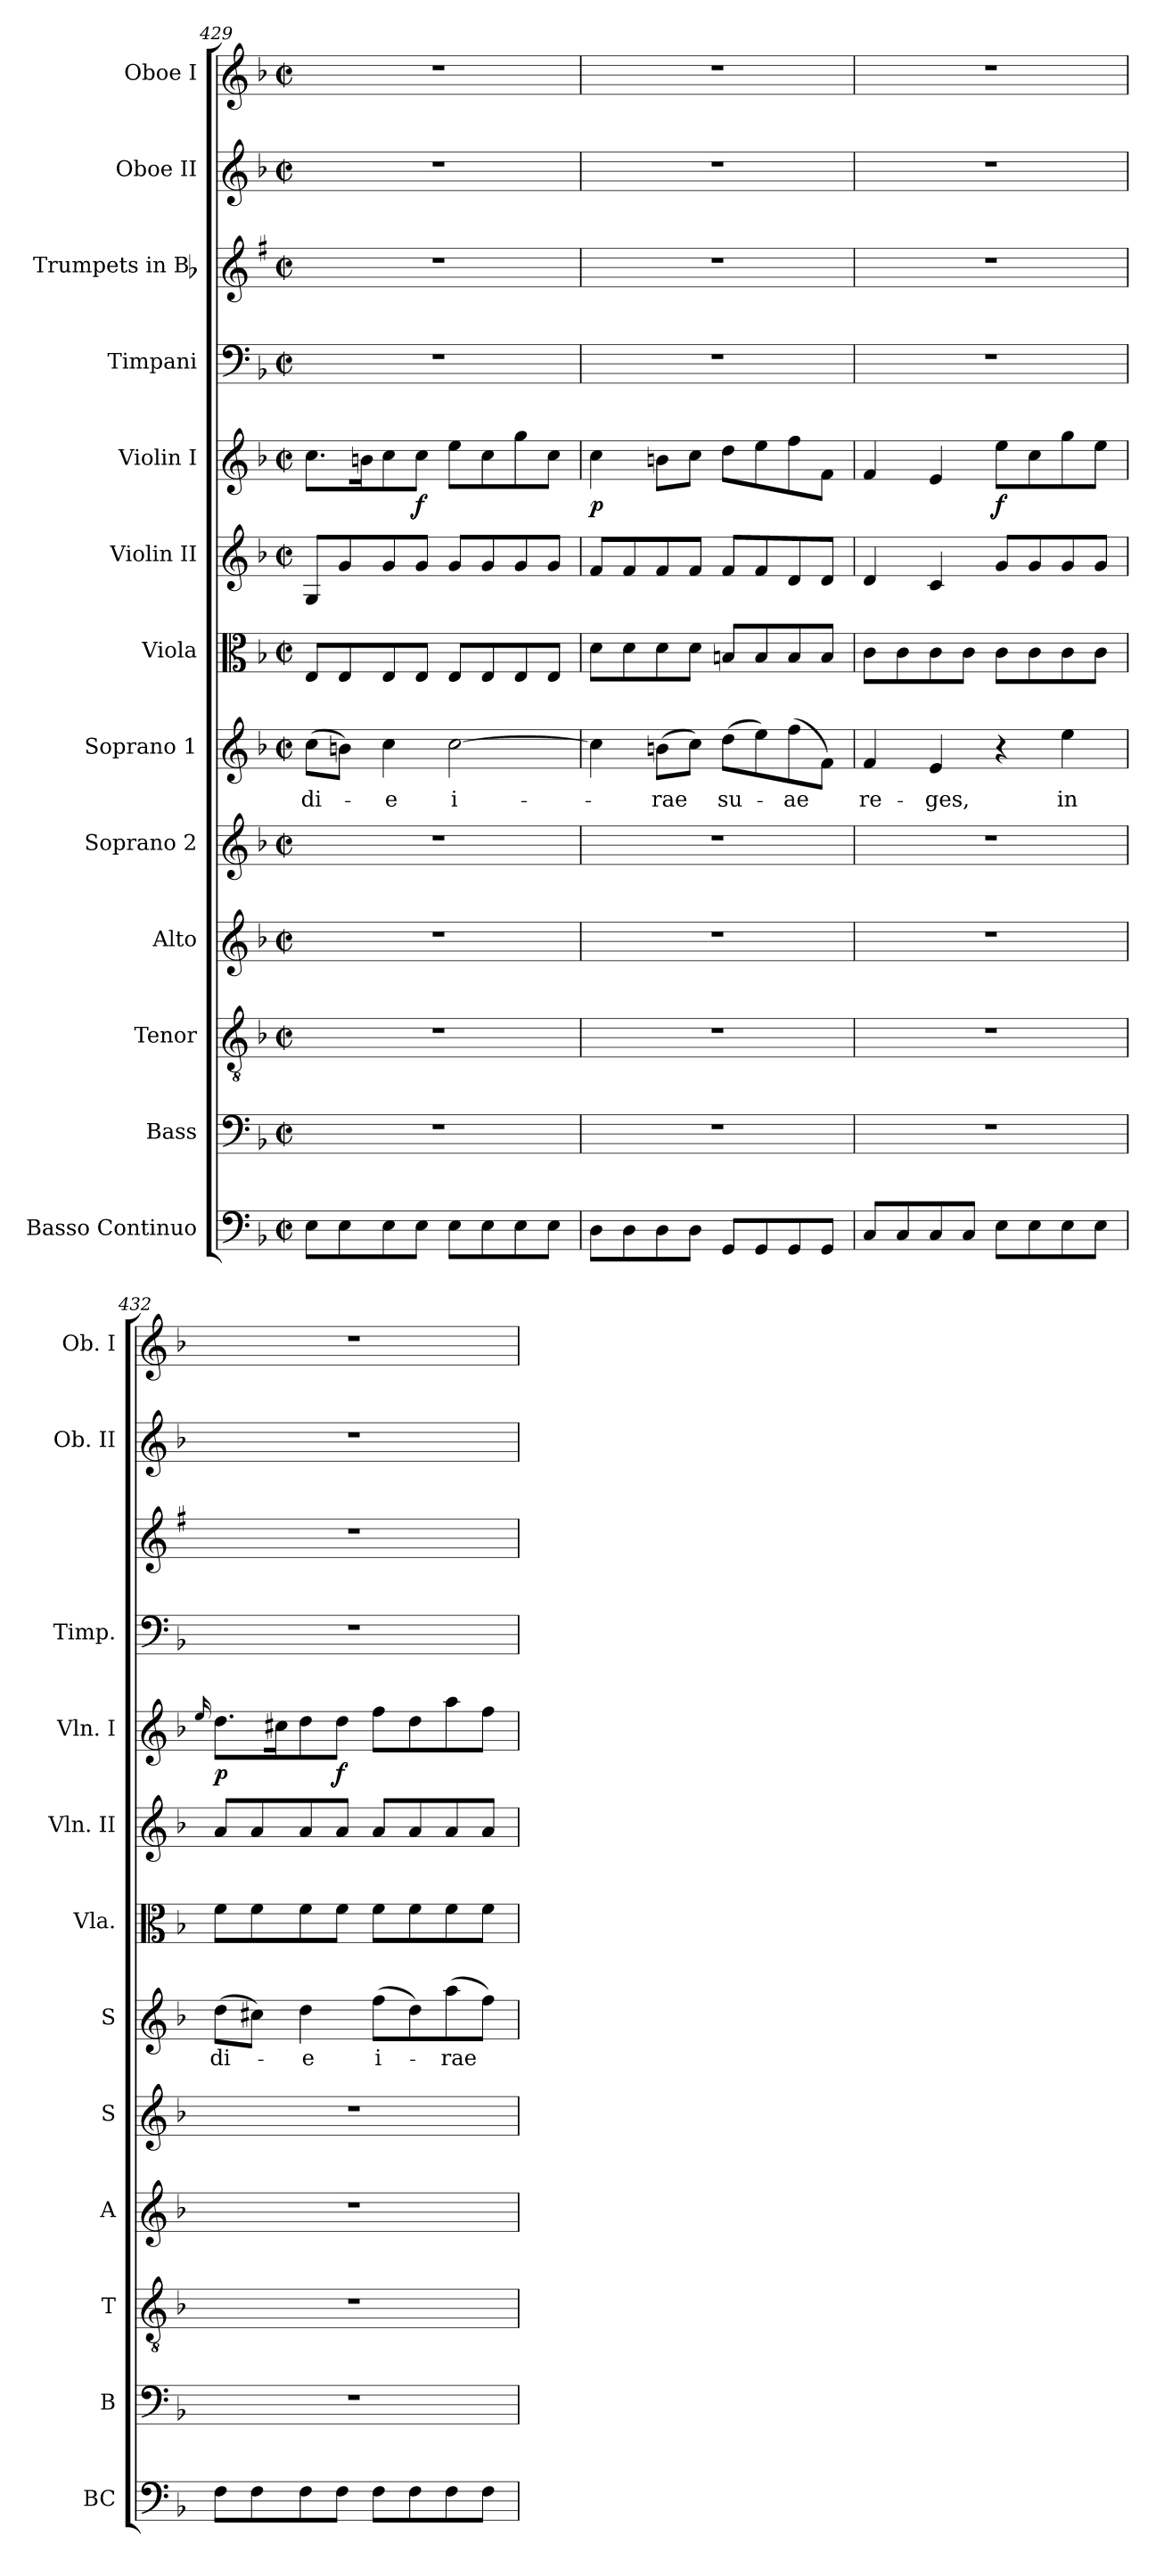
**kern	**kern	**kern	**kern	**kern	**kern	**text	**kern	**kern	**kern	**dynam	**kern	**kern	**kern	**kern
*part13	*part12	*part11	*part10	*part9	*part8	*part8	*part7	*part6	*part5	*part5	*part4	*part3	*part2	*part1
*staff13	*staff12	*staff11	*staff10	*staff9	*staff8	*staff8	*staff7	*staff6	*staff5	*staff5	*staff4	*staff3	*staff2	*staff1
*I"Basso Continuo	*I"Bass	*I"Tenor	*I"Alto	*I"Soprano 2	*I"Soprano 1	*	*I"Viola	*I"Violin II	*I"Violin I	*	*I"Timpani	*I"Trumpets in Bb	*I"Oboe II	*I"Oboe I
*I'BC	*I'B	*I'T	*I'A	*I'S	*I'S	*	*I'Vla.	*I'Vln. II	*I'Vln. I	*	*I'Timp.	*	*I'Ob. II	*I'Ob. I
*clefF4	*clefF4	*clefGv2	*clefG2	*clefG2	*clefG2	*	*clefC3	*clefG2	*clefG2	*	*clefF4	*clefG2	*clefG2	*clefG2
*	*	*	*	*	*	*	*	*	*	*	*	*ITrd1c2	*	*
*k[b-]	*k[b-]	*k[b-]	*k[b-]	*k[b-]	*k[b-]	*	*k[b-]	*k[b-]	*k[b-]	*	*k[b-]	*k[b-]	*k[b-]	*k[b-]
*F:	*F:	*F:	*F:	*F:	*F:	*	*F:	*F:	*F:	*	*F:	*F:	*F:	*F:
*M2/2	*M2/2	*M2/2	*M2/2	*M2/2	*M2/2	*	*M2/2	*M2/2	*M2/2	*	*M2/2	*M2/2	*M2/2	*M2/2
*met(c|)	*met(c|)	*met(c|)	*met(c|)	*met(c|)	*met(c|)	*	*met(c|)	*met(c|)	*met(c|)	*	*met(c|)	*met(c|)	*met(c|)	*met(c|)
=429	=429	=429	=429	=429	=429	=429	=429	=429	=429	=429	=429	=429	=429	=429
!	!	!	!	!	!	!LO:LY:b	!	!	!	!	!	!	!	!
8E\L	1r	1r	1r	1r	(8cc\L	di-	8E/L	8G/L	8.cc\L	.	1r	1r	1r	1r
8E\	.	.	.	.	8bn\J)	.	8E/	8g/	.	.	.	.	.	.
.	.	.	.	.	.	.	.	.	16bn\k	.	.	.	.	.
!	!	!	!	!	!	!LO:LY:b	!	!	!	!	!	!	!	!
8E\	.	.	.	.	4cc\	-e	8E/	8g/	8cc\	.	.	.	.	.
!	!	!	!	!	!	!	!	!	!	!LO:DY:b	!	!	!	!
8E\J	.	.	.	.	.	.	8E/J	8g/J	8cc\J	f	.	.	.	.
!	!	!	!	!	!	!LO:LY:b	!	!	!	!	!	!	!	!
8E\L	.	.	.	.	[2cc\	i-	8E/L	8g/L	8ee\L	.	.	.	.	.
8E\	.	.	.	.	.	.	8E/	8g/	8cc\	.	.	.	.	.
8E\	.	.	.	.	.	.	8E/	8g/	8gg\	.	.	.	.	.
8E\J	.	.	.	.	.	.	8E/J	8g/J	8cc\J	.	.	.	.	.
=430	=430	=430	=430	=430	=430	=430	=430	=430	=430	=430	=430	=430	=430	=430
!	!	!	!	!	!	!	!	!	!	!LO:DY:b	!	!	!	!
8D\L	1r	1r	1r	1r	4cc\]	.	8d\L	8f/L	4cc\	p	1r	1r	1r	1r
8D\	.	.	.	.	.	.	8d\	8f/	.	.	.	.	.	.
!	!	!	!	!	!	!LO:LY:b	!	!	!	!	!	!	!	!
8D\	.	.	.	.	(8bn\L	-rae	8d\	8f/	8bn\L	.	.	.	.	.
8D\J	.	.	.	.	8cc\J)	.	8d\J	8f/J	8cc\J	.	.	.	.	.
!	!	!	!	!	!	!LO:LY:b	!	!	!	!	!	!	!	!
8GG/L	.	.	.	.	(8dd\L	su-	8Bn/L	8f/L	8dd\L	.	.	.	.	.
8GG/	.	.	.	.	8ee\)	.	8B/	8f/	8ee\	.	.	.	.	.
!	!	!	!	!	!	!LO:LY:b	!	!	!	!	!	!	!	!
8GG/	.	.	.	.	(8ff\	-ae	8B/	8d/	8ff\	.	.	.	.	.
8GG/J	.	.	.	.	8f\J)	.	8B/J	8d/J	8f\J	.	.	.	.	.
!!LO:PB:g=z
=431	=431	=431	=431	=431	=431	=431	=431	=431	=431	=431	=431	=431	=431	=431
!	!	!	!	!	!	!LO:LY:b	!	!	!	!	!	!	!	!
8C/L	1r	1r	1r	1r	4f/	re-	8c\L	4d/	4f/	.	1r	1r	1r	1r
8C/	.	.	.	.	.	.	8c\	.	.	.	.	.	.	.
!	!	!	!	!	!	!LO:LY:b	!	!	!	!	!	!	!	!
8C/	.	.	.	.	4e/	-ges,	8c\	4c/	4e/	.	.	.	.	.
8C/J	.	.	.	.	.	.	8c\J	.	.	.	.	.	.	.
!	!	!	!	!	!	!	!	!	!	!LO:DY:b	!	!	!	!
8E\L	.	.	.	.	4r	.	8c\L	8g/L	8ee\L	f	.	.	.	.
8E\	.	.	.	.	.	.	8c\	8g/	8cc\	.	.	.	.	.
!	!	!	!	!	!	!LO:LY:b	!	!	!	!	!	!	!	!
8E\	.	.	.	.	4ee\	in	8c\	8g/	8gg\	.	.	.	.	.
8E\J	.	.	.	.	.	.	8c\J	8g/J	8ee\J	.	.	.	.	.
=432	=432	=432	=432	=432	=432	=432	=432	=432	=432	=432	=432	=432	=432	=432
.	.	.	.	.	.	.	.	.	16qqee/	.	.	.	.	.
!	!	!	!	!	!	!LO:LY:b	!	!	!	!LO:DY:b	!	!	!	!
8F\L	1r	1r	1r	1r	(8dd\L	di-	8f\L	8a/L	8.dd\L	p	1r	1r	1r	1r
8F\	.	.	.	.	8cc#X\J)	.	8f\	8a/	.	.	.	.	.	.
.	.	.	.	.	.	.	.	.	16cc#X\k	.	.	.	.	.
!	!	!	!	!	!	!LO:LY:b	!	!	!	!	!	!	!	!
8F\	.	.	.	.	4dd\	-e	8f\	8a/	8dd\	.	.	.	.	.
!	!	!	!	!	!	!	!	!	!	!LO:DY:b	!	!	!	!
8F\J	.	.	.	.	.	.	8f\J	8a/J	8dd\J	f	.	.	.	.
!	!	!	!	!	!	!LO:LY:b	!	!	!	!	!	!	!	!
8F\L	.	.	.	.	(8ff\L	i-	8f\L	8a/L	8ff\L	.	.	.	.	.
8F\	.	.	.	.	8dd\)	.	8f\	8a/	8dd\	.	.	.	.	.
!	!	!	!	!	!	!LO:LY:b	!	!	!	!	!	!	!	!
8F\	.	.	.	.	(8aa\	-rae	8f\	8a/	8aa\	.	.	.	.	.
8F\J	.	.	.	.	8ff\J)	.	8f\J	8a/J	8ff\J	.	.	.	.	.
=	=	=	=	=	=	=	=	=	=	=	=	=	=	=
*-	*-	*-	*-	*-	*-	*-	*-	*-	*-	*-	*-	*-	*-	*-
